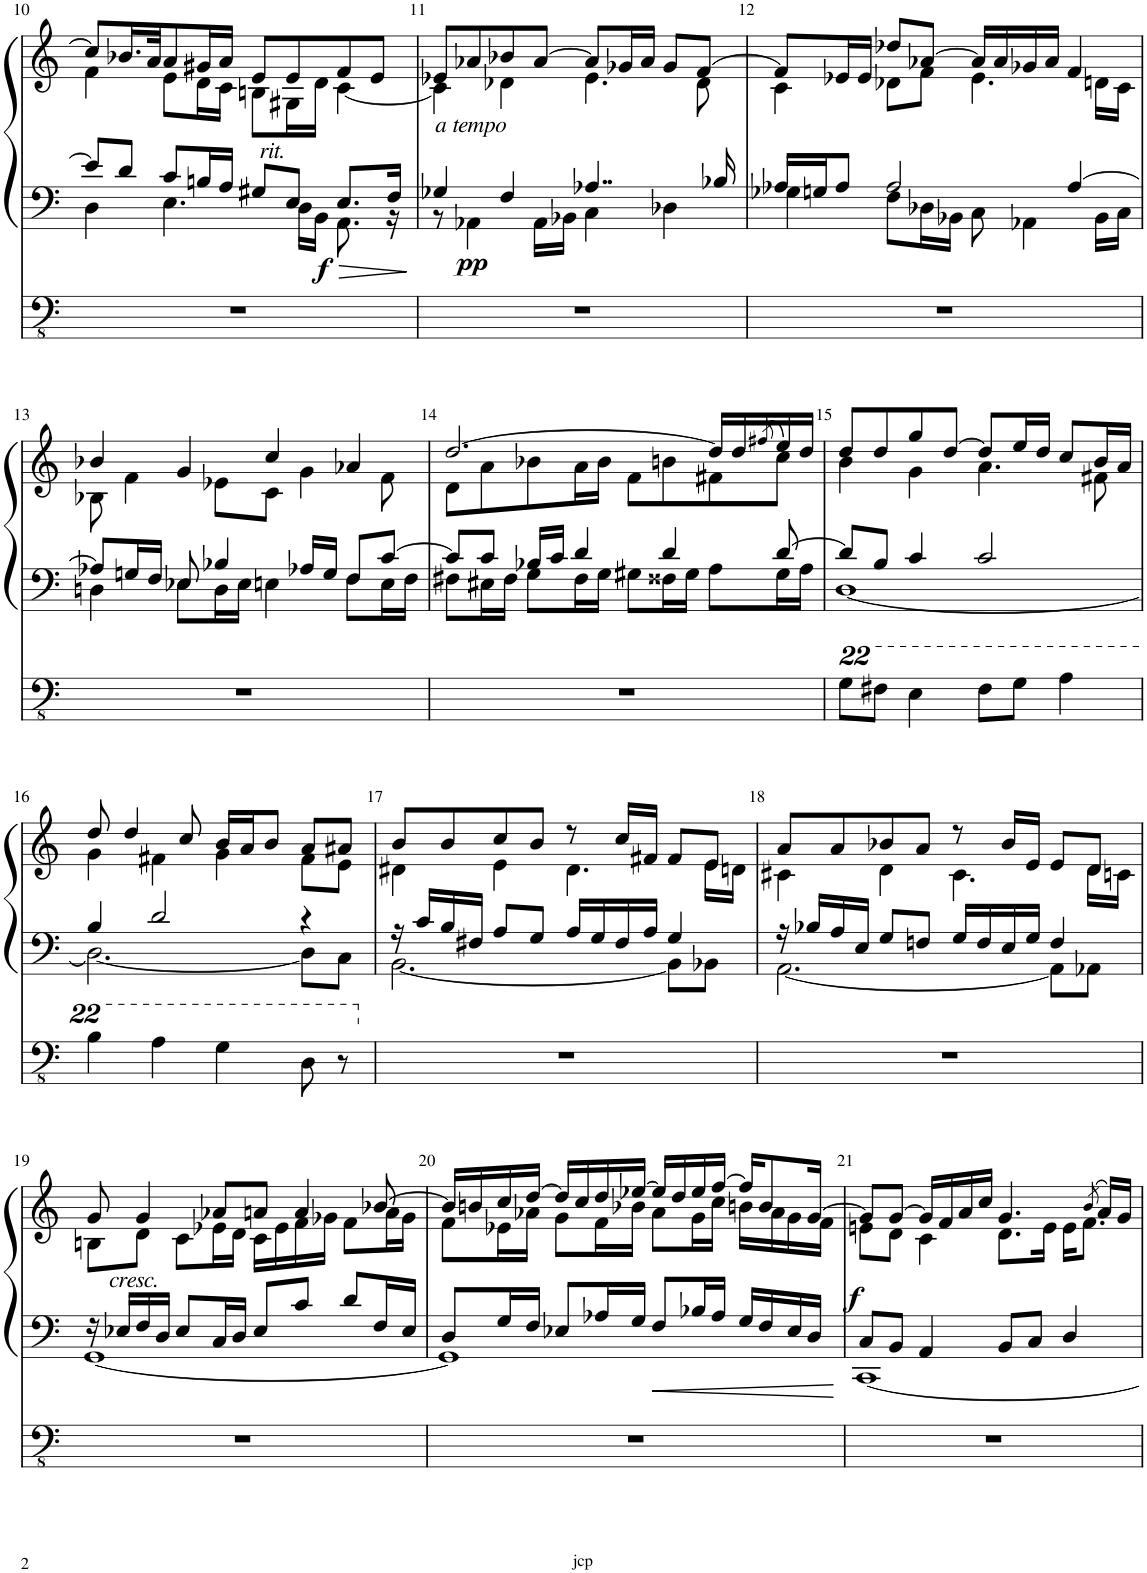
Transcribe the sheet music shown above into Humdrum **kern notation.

**kern	**kern	**kern	**dynam
*part1	*part1	*part1	*part1
*staff3	*staff2	*staff1	*staff1/2/3
*I"Orgue à tuyaux	*	*	*
*I'Org.	*	*	*
!!LO:PB:g=z
*clefFv4	*clefF4	*clefG2	*
*k[]	*k[]	*k[]	*
*M4/4	*M4/4	*M4/4	*
*met(c)	*met(c)	*met(c)	*
=10	=10	=10	=10
*	*^	*^	*
1r	8e/L]	4D\	8cc/L]	4f\	.
.	8d/J	.	16.b-X/L	.	.
.	.	.	32a/JK	.	.
.	8c/L	4.E\	8a/	8e\L	.
.	16Bn/L	.	16g#X/L	16d\L	.
.	16A/JJ	.	16a/JJ	16c\JJ	.
!	!	!	!LO:TX:b:i:t=rit.	!	!
.	8G#X/L	.	8e/L	8Bn\L	.
.	8E/J	16D\LL	8e/	16G#X\L	.
.	.	16BB\JJ	.	16d\JJ	.
!	!	!	!	!	!LO:DY:b=2
.	8.E/L	8.AA\	8f/	[4c\	f
.	.	.	8e/J	.	.
.	16F/Jk	16r	.	.	.
=11	=11	=11	=11	=11	=11
!	!	!	!LO:TX:b:i:t=a tempo	!	!
1r	4G-X/	8r	8e-X/L	4c\]	.
!	!	!	!	!	!LO:DY:b=2
.	.	4AA-X\	8a-X/	.	pp
.	4F/	.	8b-X/	4d-X\	.
.	.	16AA-\LL	[8a-/J	.	.
.	.	16BB-X\JJ	.	.	.
.	4..A-X/	4C\	8a-/L]	4.e-\	.
.	.	.	16g-X/L	.	.
.	.	.	16a-/JJ	.	.
.	.	4D-X\	8g-/L	.	.
.	.	.	[8f/J	8d-\	.
.	16B-X/	.	.	.	.
=12	=12	=12	=12	=12	=12
1r	16A-X/LL	4G-X\	8f/L]	4c\	.
.	16Gn/J	.	.	.	.
.	8A-/J	.	16e-X/L	.	.
.	.	.	16e-/JJ	.	.
.	2A-/	8F\L	8dd-X/L	8d-X\L	.
.	.	16D-X\L	[8a-X/J	8f\J	.
.	.	16BB-X\JJ	.	.	.
.	.	8C\	16a-/LL]	4.e-\	.
.	.	.	16a-/	.	.
.	.	4AA-X\	16g-X/	.	.
.	.	.	16a-/JJ	.	.
.	[4A-/	.	4f/	.	.
.	.	16BB-\LL	.	16dn\LL	.
.	.	16C\JJ	.	16c\JJ	.
!!LO:LB:g=z	!!
=13	=13	=13	=13	=13	=13
1r	8A-X/L]	4Dn\	4b-X/	8B-X\	.
.	16Gn/L	.	.	4f\	.
.	16F/JJ	.	.	.	.
.	8E-X/	8E-\L	4g/	.	.
.	4B-X/	16D\L	.	8e-X\L	.
.	.	16E-\JJ	.	.	.
.	.	4En\	4cc/	8c\J	.
.	16A-X/LL	.	.	4g\	.
.	16G/JJ	.	.	.	.
.	8F/L	8F\L	4a-X/	.	.
.	[8c/J	16E\L	.	8f\	.
.	.	16F\JJ	.	.	.
=14	=14	=14	=14	=14	=14
1r	8c/L]	8F#X\L	[2.dd/	8d\L	.
.	8c/J	16E#X\L	.	8a\	.
.	.	16F#\JJ	.	.	.
.	16B-X/LL	8G\L	.	8b-X\	.
.	16c/JJ	.	.	.	.
.	4d/	16F#\L	.	16a\L	.
.	.	16G\JJ	.	16b-\JJ	.
.	.	8G#X\L	.	8f\L	.
.	4d/	16F##X\L	.	8bn\	.
.	.	16G#\JJ	.	.	.
.	.	8A\L	16dd/LL]	8f#X\	.
.	.	.	16dd/	.	.
.	.	.	(8qff#X/	.	.
.	[8d/	16G#\L	16ee/)	8cc\J	.
.	.	16A\JJ	16dd/JJ	.	.
=15	=15	=15	=15	=15	=15
8GG\L	8d/L]	[1D	8dd/L	4b\	.
8FF#X\J	8B/J	.	8dd/	.	.
4EE\	4c/	.	8gg/	4g\	.
.	.	.	[8dd/J	.	.
8FF#\L	2c/	.	8dd/L]	4.a\	.
8GG\J	.	.	16ee/L	.	.
.	.	.	16dd/JJ	.	.
4AA\	.	.	8cc/L	.	.
.	.	.	16b/L	8f#X\	.
.	.	.	16a/JJ	.	.
!!LO:LB:g=z	!!
=16	=16	=16	=16	=16	=16
4BB\	4B/	2.D\_	8dd/	4g\	.
.	.	.	4dd/	.	.
4AA\	2d/	.	.	4f#X\	.
.	.	.	8cc/	.	.
4GG\	.	.	16b/LL	4g\	.
.	.	.	16a/J	.	.
.	.	.	8b/J	.	.
8DD\	4r	8D\L]	8a/L	8f#\L	.
8r	.	8C\J	8a#X/J	8e\J	.
=17	=17	=17	=17	=17	=17
1r	16r	[2.BB\	8b/L	4d#X\	.
.	16c/LL	.	.	.	.
.	16B/	.	8b/	.	.
.	16F#X/JJ	.	.	.	.
.	8A/L	.	8cc/	4e\	.
.	8G/J	.	8b/J	.	.
.	16A/LL	.	8r	4.d#\	.
.	16G/	.	.	.	.
.	16F#/	.	16cc/LL	.	.
.	16A/JJ	.	16f#X/JJ	.	.
.	4G/	8BB\L]	8f#/L	.	.
.	.	8BB-X\J	8e/J	16e\LL	.
.	.	.	.	16dn\JJ	.
=18	=18	=18	=18	=18	=18
1r	16r	[2.AA\	8a/L	4c#X\	.
.	16B-X/LL	.	.	.	.
.	16A/	.	8a/	.	.
.	16E/JJ	.	.	.	.
.	8G/L	.	8b-X/	4d\	.
.	8Fn/J	.	8a/J	.	.
.	16G/LL	.	8r	4.c#\	.
.	16F/	.	.	.	.
.	16E/	.	16b-/LL	.	.
.	16G/JJ	.	16e/JJ	.	.
.	4F/	8AA\L]	8e/L	.	.
.	.	8AA-X\J	8d/J	16d\LL	.
.	.	.	.	16cn\JJ	.
!!LO:LB:g=z	!!
=19	=19	=19	=19	=19	=19
!	!	!	!LO:TX:b:i:t=cresc.	!	!
1r	16r	[1GG	8g/	8Bn\L	.
.	16E-X/LL	.	.	.	.
.	16F/	.	4g/	8d\J	.
.	16D/JJ	.	.	.	.
.	8E-/L	.	.	8c\L	.
.	16C/L	.	8a-X/L	16e-X\L	.
.	16D/JJ	.	.	16d\JJ	.
.	8E-/L	.	8an/J	16c\LL	.
.	.	.	.	16e-\	.
.	8c/J	.	4a/	16f\	.
.	.	.	.	16g-X\JJ	.
.	8d/L	.	.	8f\L	.
.	16F/L	.	[8b-X/	16a\L	.
.	16E-/JJ	.	.	16g-\JJ	.
=20	=20	=20	=20	=20	=20
1r	8D/L	1GG]	16b-/LL]	8f\L	.
.	.	.	16bn/	.	.
.	16G/L	.	16cc/	16e-X\L	.
.	16F/JJ	.	[16dd/JJ	16a-X\JJ	.
.	8E-X/L	.	16dd/LL]	8g\L	.
.	.	.	16cc/	.	.
.	16A-X/L	.	16dd/	16f\L	.
.	16G/JJ	.	[16ee-X/JJ	16b-X\JJ	.
.	8F/L	.	16ee-/LL]	8a-\L	.
.	.	.	16dd/	.	.
.	16B-X/L	.	16ee-/	16g\L	.
.	16A-/JJ	.	[16ff/JJ	16cc\JJ	.
.	16G/LL	.	16ff/KL]	16bn\LL	.
.	16F/	.	8b/	16a-\	.
.	16E-/	.	.	16g\	.
.	16D/JJ	.	[16g/Jk	16f\JJ	.
=21	=21	=21	=21	=21	=21
!	!	!	!	!	!LO:DY:a=2
1r	8C/L	[1CC	8g/L]	8en\L	f
.	8BB/J	.	[8g/J	8d\J	.
.	4AA/	.	16g/LL]	4c\	.
.	.	.	16f/	.	.
.	.	.	16a/	.	.
.	.	.	16cc/JJ	.	.
.	8BB/L	.	4.g/	8.d\L	.
.	8C/J	.	.	.	.
.	.	.	.	16e\Jk	.
.	4D/	.	.	16e\KL	.
.	.	.	.	8.f\J	.
.	.	.	(8qb/	.	.
.	.	.	16a/LL)	.	.
.	.	.	16g/JJ	.	.
*	*v	*v	*	*	*
*	*	*v	*v	*
=	=	=	=
*-	*-	*-	*-
